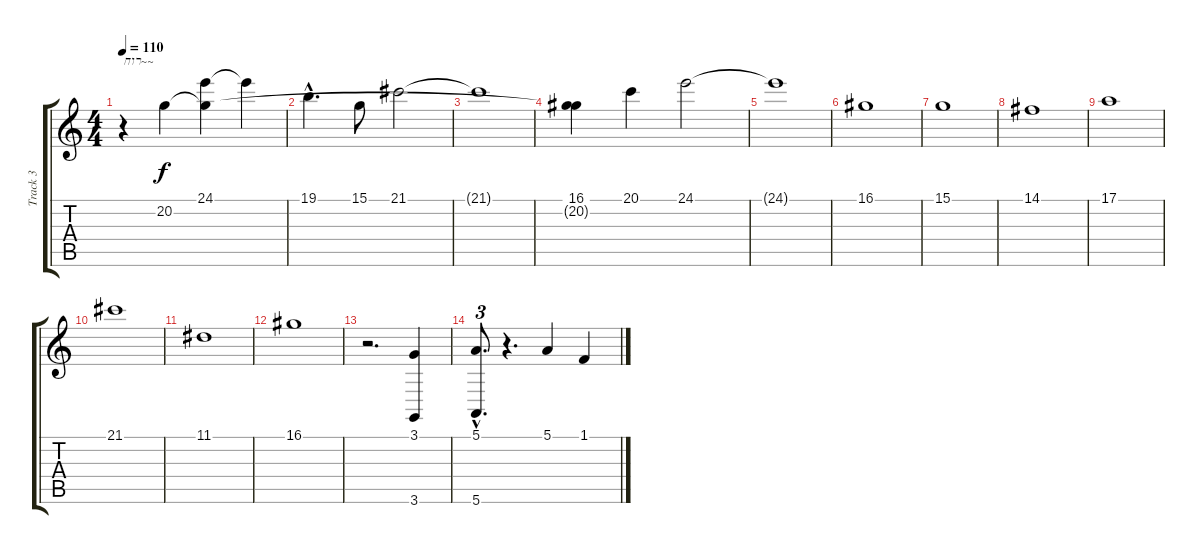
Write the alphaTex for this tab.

\track ("Track 3" "Track 3") {instrument seashore}
\staff {score tabs}
\tuning (E4 B3 G3 D3 A2 E2) {hide}
\ts (4 4)
\tempo 110
\clef g2
\ks c
r.4{txt "רוח~~" dy f} 20.2.4{volume 9 instrument seashore} (24.1 20.2{t}).4 24.1{t}.4 |
19.1{hac}.4{d} 15.1.8 21.1.2 |
21.1{t}.1 |
(16.1 20.2{t}).4 20.1.4 24.1.2 |
24.1{t}.1 |
16.1.1 |
15.1.1{volume 9} |
14.1.1 |
17.1.1 |
21.1.1 |
11.1.1{volume 6} |
16.1.1{volume 1} |
r.2{d} (3.1 3.6).4{volume 16 instrument pad5bowed} |
(5.1{hac} 5.6{hac}).8{d tu (3 2)} r.4{d} 5.1.4 1.1.4
